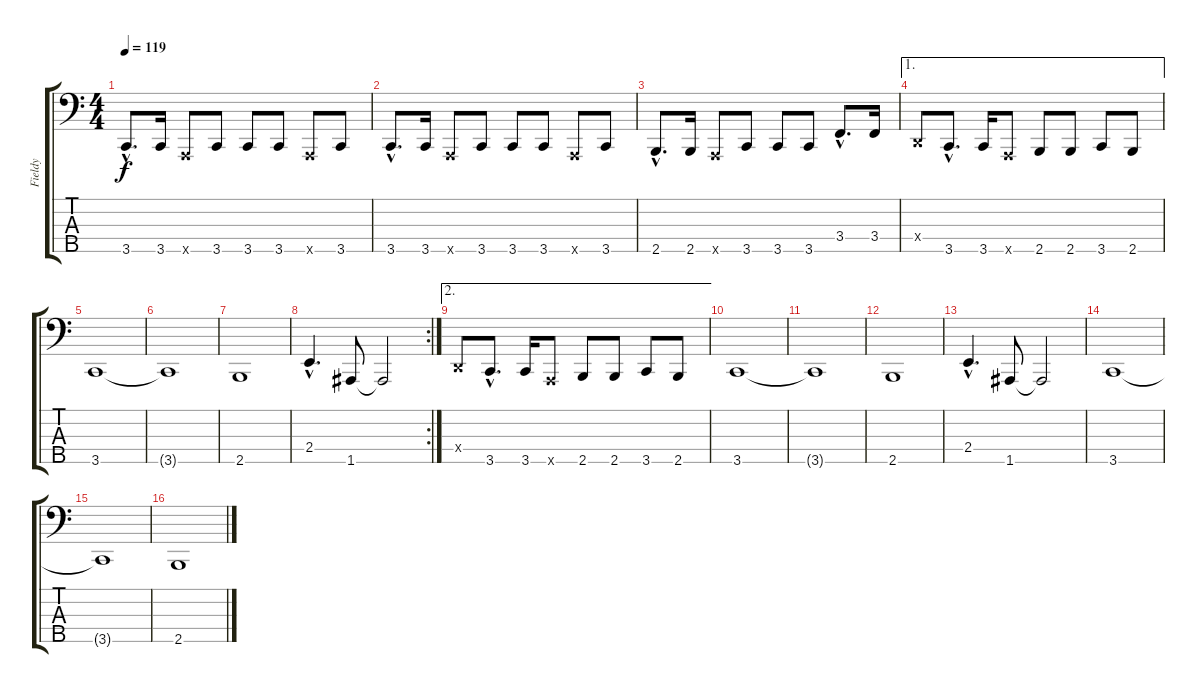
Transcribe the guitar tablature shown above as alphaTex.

\track ("Fieldy" "Fieldy") {instrument slapbass1}
\staff {score tabs}
\tuning (F2 C2 G1 D1 A0) {hide}
\ts (4 4)
\tempo 119
\clef f4
\ks c
3.5{hac}.8{d dy f} 3.5.16 0.5{x}.8 3.5.8 3.5.8 3.5.8 0.5{x}.8 3.5.8 |
3.5{hac}.8{d} 3.5.16 0.5{x}.8 3.5.8 3.5.8 3.5.8 0.5{x}.8 3.5.8 |
2.5{hac}.8{d} 2.5.16 0.5{x}.8 3.5.8 3.5.8 3.5.8 3.4{hac}.8{d} 3.4.16 |
\ae 1
0.4{x}.8 3.5{hac}.8{d} 3.5.16 0.5{x}.8 2.5.8 2.5.8 3.5.8 2.5.8 |
3.5.1 |
3.5{t}.1 |
2.5.1 |
\rc 2
2.4{hac}.4{d} 1.5.8 1.5{t}.2 |
\ae 2
0.4{x}.8 3.5{hac}.8{d} 3.5.16 0.5{x}.8 2.5.8 2.5.8 3.5.8 2.5.8 |
3.5.1 |
3.5{t}.1 |
2.5.1 |
2.4{hac}.4{d} 1.5.8 1.5{t}.2 |
3.5.1 |
3.5{t}.1 |
2.5.1
